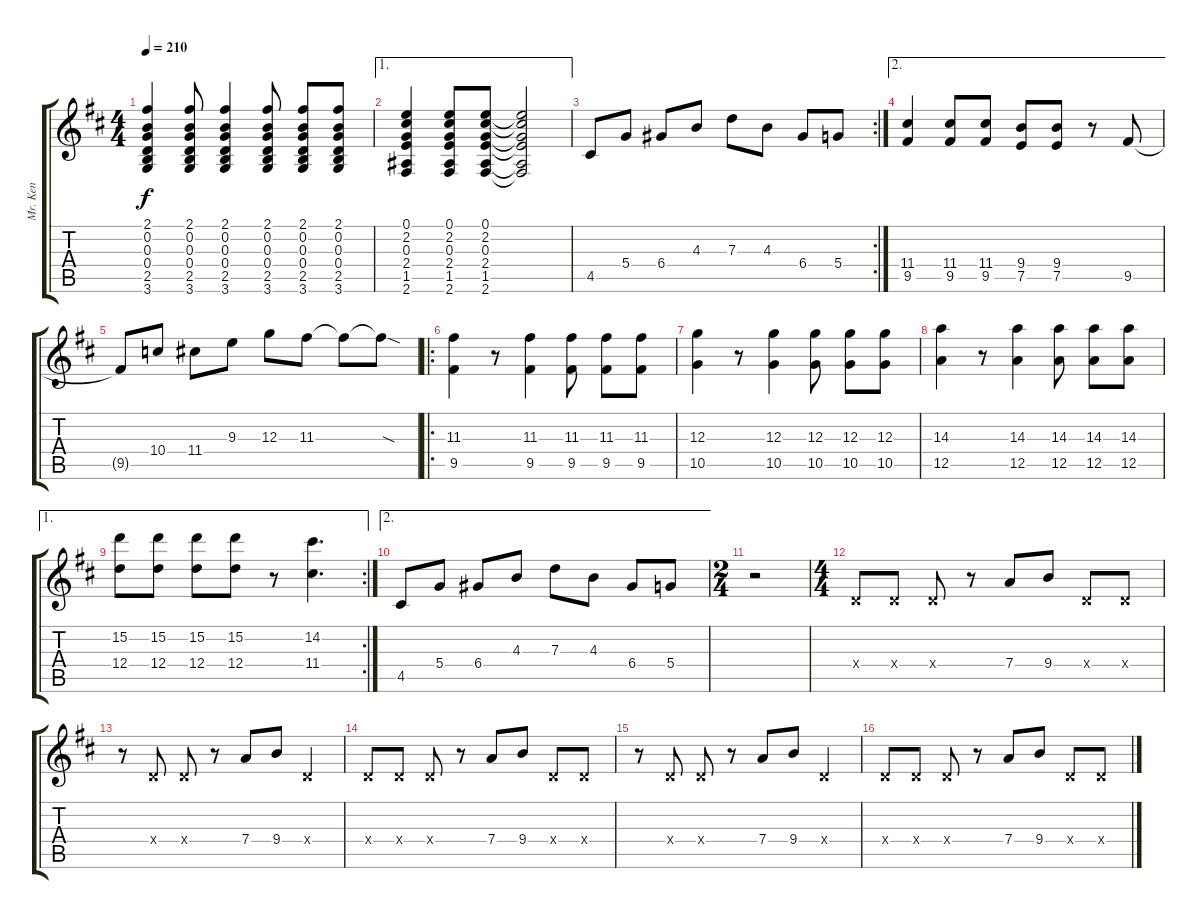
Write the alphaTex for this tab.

\track ("Mr. Ken" "Mr. Ken") {instrument overdrivenguitar}
\staff {score tabs}
\tuning (E4 B3 G3 D3 A2 E2) {hide}
\ts (4 4)
\tempo 210
\clef g2
\ks d
(2.1 0.2 0.3 0.4 2.5 3.6).4{dy f} (2.1 0.2 0.3 0.4 2.5 3.6).8 (2.1 0.2 0.3 0.4 2.5 3.6).4 (2.1 0.2 0.3 0.4 2.5 3.6).8 (2.1 0.2 0.3 0.4 2.5 3.6).8 (2.1 0.2 0.3 0.4 2.5 3.6).8 |
\ae 1
(0.1 2.2 0.3 2.4 1.5 2.6).4 (0.1 2.2 0.3 2.4 1.5 2.6).8 (0.1 2.2 0.3 2.4 1.5 2.6).8 (0.1{t} 2.2{t} 0.3{t} 2.4{t} 1.5{t} 2.6{t}).2 |
\rc 2
4.5.8 5.4.8 6.4.8 4.3.8 7.3.8 4.3.8 6.4.8 5.4.8 |
\ae 2
(11.4 9.5).4 (11.4 9.5).8 (11.4 9.5).8 (9.4 7.5).8 (9.4 7.5).8 r.8 9.5.8 |
9.5{t}.8 10.4.8 11.4.8 9.3.8 12.3.8 11.3.8 11.3{t}.8 11.3{sod t}.8 |
\ro
(11.3 9.5).4 r.8 (11.3 9.5).4 (11.3 9.5).8 (11.3 9.5).8 (11.3 9.5).8 |
(12.3 10.5).4 r.8 (12.3 10.5).4 (12.3 10.5).8 (12.3 10.5).8 (12.3 10.5).8 |
(14.3 12.5).4 r.8 (14.3 12.5).4 (14.3 12.5).8 (14.3 12.5).8 (14.3 12.5).8 |
\ae 1
\rc 2
(15.2 12.4).8 (15.2 12.4).8 (15.2 12.4).8 (15.2 12.4).8 r.8 (14.2 11.4).4{d} |
\ae 2
4.5.8 5.4.8 6.4.8 4.3.8 7.3.8 4.3.8 6.4.8 5.4.8 |
\ts (2 4)
r.2 |
\ts (4 4)
0.4{x}.8 0.4{x}.8 0.4{x}.8 r.8 7.4.8 9.4.8 0.4{x}.8 0.4{x}.8 |
r.8 0.4{x}.8 0.4{x}.8 r.8 7.4.8 9.4.8 0.4{x}.4 |
0.4{x}.8 0.4{x}.8 0.4{x}.8 r.8 7.4.8 9.4.8 0.4{x}.8 0.4{x}.8 |
r.8 0.4{x}.8 0.4{x}.8 r.8 7.4.8 9.4.8 0.4{x}.4 |
0.4{x}.8 0.4{x}.8 0.4{x}.8 r.8 7.4.8 9.4.8 0.4{x}.8 0.4{x}.8
